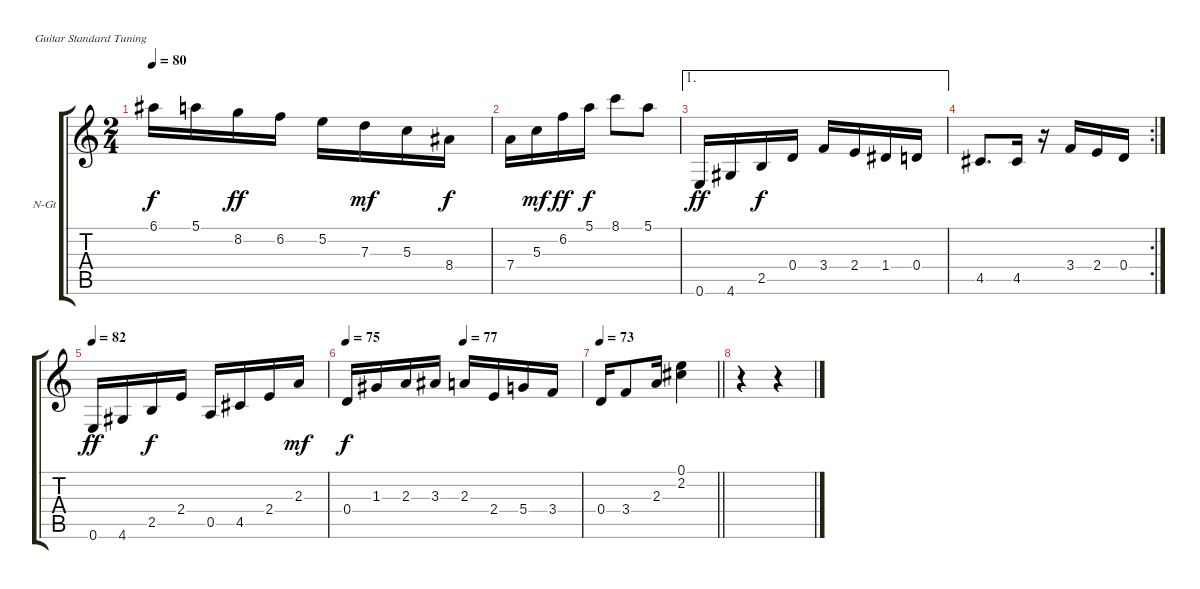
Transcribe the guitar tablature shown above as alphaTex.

\bracketExtendMode groupsimilarinstruments
\firstSystemTrackNameOrientation horizontal
\otherSystemsTrackNameOrientation horizontal
\track ("Piste 1" "N-Gt") {instrument acousticguitarnylon}
\staff {score tabs}
\tuning (E4 B3 G3 D3 A2 E2)
\ts (2 4)
\tempo 80
\clef g2
\ks c
6.1.16{dy f} 5.1.16 8.2.16{dy ff} 6.2.16 5.2.16 7.3.16{dy mf} 5.3.16 8.4.16{dy f} |
7.4.16 5.3.16{dy mf} 6.2.16{dy ff} 5.1.16{dy f} 8.1.8 5.1.8 |
\ae 1
0.6.16{dy ff} 4.6.16 2.5.16{dy f} 0.4.16 3.4.16 2.4.16 1.4.16 0.4.16 |
\rc 2
4.5.8{d} 4.5.16 r.16 3.4.16 2.4.16 0.4.16 |
\tempo 82
0.6.16{dy ff} 4.6.16 2.5.16{dy f} 2.4.16 0.5.16 4.5.16 2.4.16 2.3.16{dy mf} |
\tempo 75
\tempo (77 0.5)
0.4.16{dy f} 1.3.16 2.3.16 3.3.16 2.3.16 2.4.16 5.4.16 3.4.16 |
\tempo 73
\barLineRight lightlight
0.4.16 3.4.8 2.3.16 (0.1 2.2).4 |
r.4 r.4
